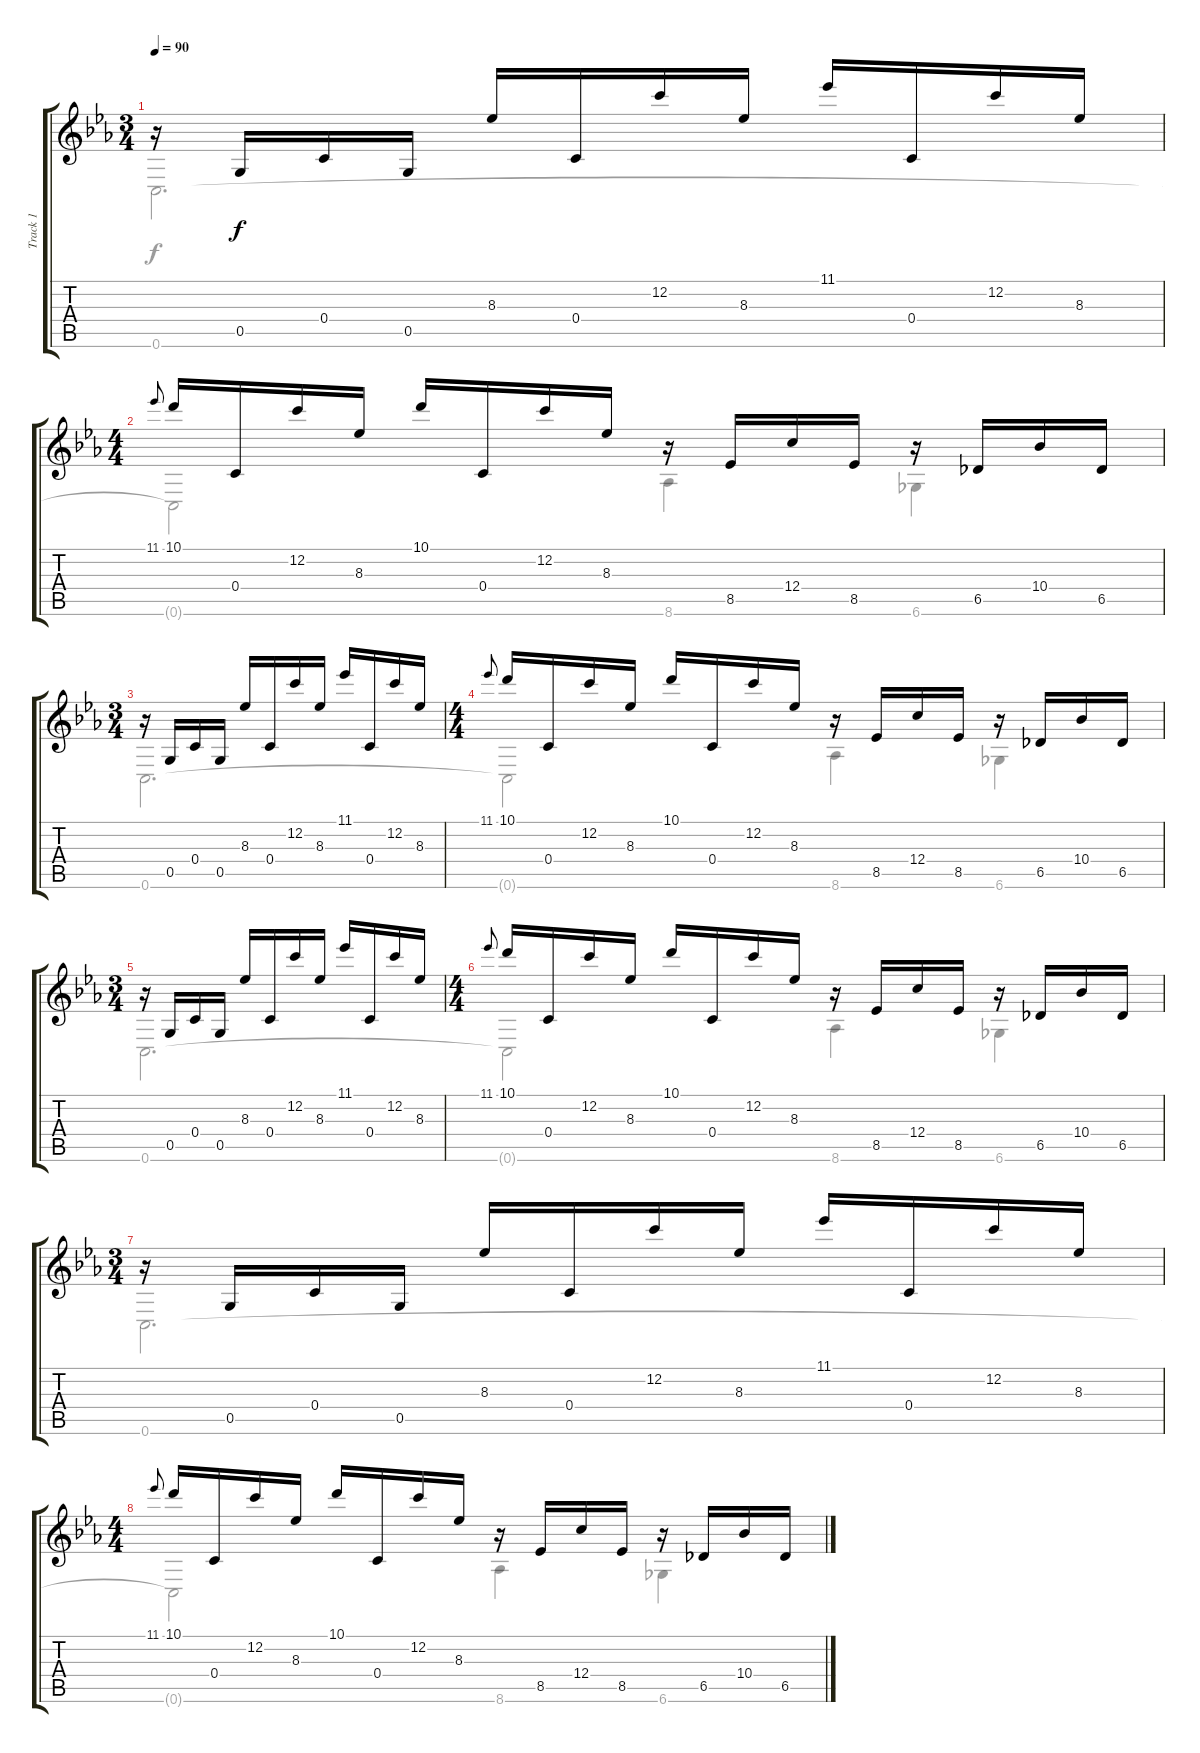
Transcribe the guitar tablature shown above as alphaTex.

\track ("Track 1" "Track 1") {instrument acousticguitarsteel}
\staff {score tabs}
\tuning (E4 C4 G3 C3 G2 C2) {hide}
\voice
\ts (3 4)
\tempo 90
\clef g2
\ks cminor
r.16{dy f instrument acousticguitarsteel} 0.5.16 0.4.16 0.5.16 8.3.16 0.4.16 12.2.16 8.3.16 11.1.16 0.4.16 12.2.16 8.3.16 |
\ts (4 4)
11.1.8{gr onbeat} 10.1.16 0.4.16 12.2.16 8.3.16 10.1.16 0.4.16 12.2.16 8.3.16 r.16 8.5.16 12.4.16 8.5.16 r.16 6.5.16 10.4.16 6.5.16 |
\ts (3 4)
r.16 0.5.16 0.4.16 0.5.16 8.3.16 0.4.16 12.2.16 8.3.16 11.1.16 0.4.16 12.2.16 8.3.16 |
\ts (4 4)
11.1.8{gr onbeat} 10.1.16 0.4.16 12.2.16 8.3.16 10.1.16 0.4.16 12.2.16 8.3.16 r.16 8.5.16 12.4.16 8.5.16 r.16 6.5.16 10.4.16 6.5.16 |
\ts (3 4)
r.16 0.5.16 0.4.16 0.5.16 8.3.16 0.4.16 12.2.16 8.3.16 11.1.16 0.4.16 12.2.16 8.3.16 |
\ts (4 4)
11.1.8{gr onbeat} 10.1.16 0.4.16 12.2.16 8.3.16 10.1.16 0.4.16 12.2.16 8.3.16 r.16 8.5.16 12.4.16 8.5.16 r.16 6.5.16 10.4.16 6.5.16 |
\ts (3 4)
r.16 0.5.16 0.4.16 0.5.16 8.3.16 0.4.16 12.2.16 8.3.16 11.1.16 0.4.16 12.2.16 8.3.16 |
\ts (4 4)
11.1.8{gr onbeat} 10.1.16 0.4.16 12.2.16 8.3.16 10.1.16 0.4.16 12.2.16 8.3.16 r.16 8.5.16 12.4.16 8.5.16 r.16 6.5.16 10.4.16 6.5.16
\voice
\clef g2
\ottava regular
\simile none
\ks cminor
0.6.2{d dy f} |
0.6{t}.2 8.6.4 6.6.4 |
0.6.2{d} |
0.6{t}.2 8.6.4 6.6.4 |
0.6.2{d} |
0.6{t}.2 8.6.4 6.6.4 |
0.6.2{d} |
0.6{t}.2 8.6.4 6.6.4
